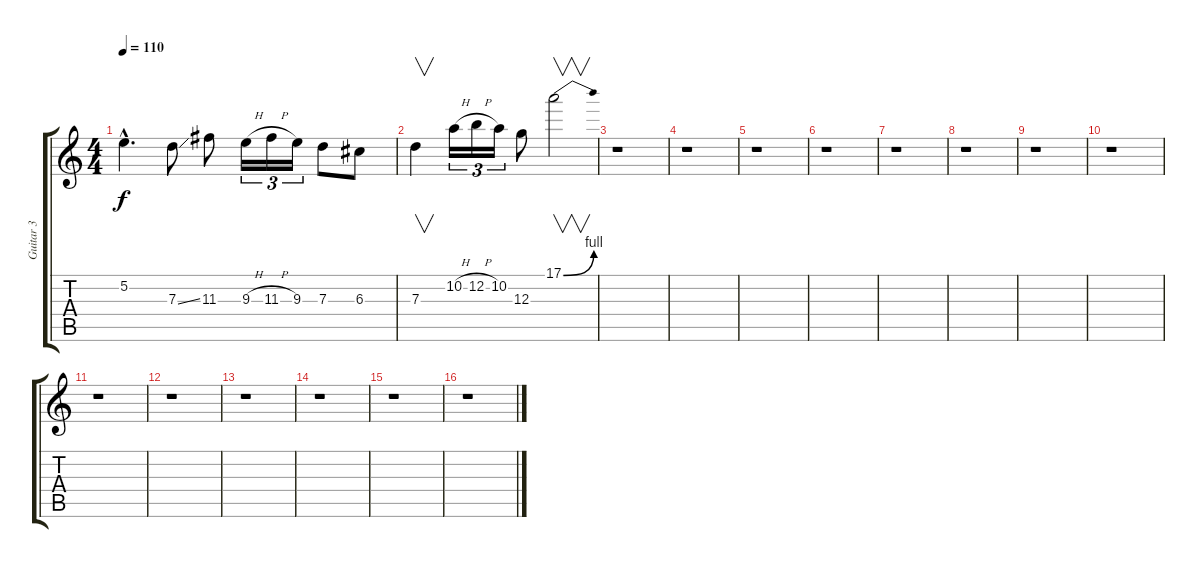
\track ("Guitar 3" "Guitar 3") {instrument distortionguitar}
\staff {score tabs}
\tuning (E4 B3 G3 D3 A2 E2) {hide}
\ts (4 4)
\tempo 110
\clef g2
\ks c
5.2{hac}.4{d dy f} 7.3{ss}.8 11.3.8 9.3{h}.16{tu (3 2)} 11.3{h}.16{tu (3 2)} 9.3.16{tu (3 2)} 7.3.8 6.3.8 |
7.3.4{v} 10.2{h}.16{tu (3 2)} 12.2{h}.16{tu (3 2)} 10.2.16{tu (3 2)} 12.3.8 17.1{be (bend 0 0 60 4)}.2{v} |
r.1 |
r.1 |
r.1 |
r.1 |
r.1 |
r.1 |
r.1 |
r.1 |
r.1 |
r.1 |
r.1 |
r.1 |
r.1 |
r.1
